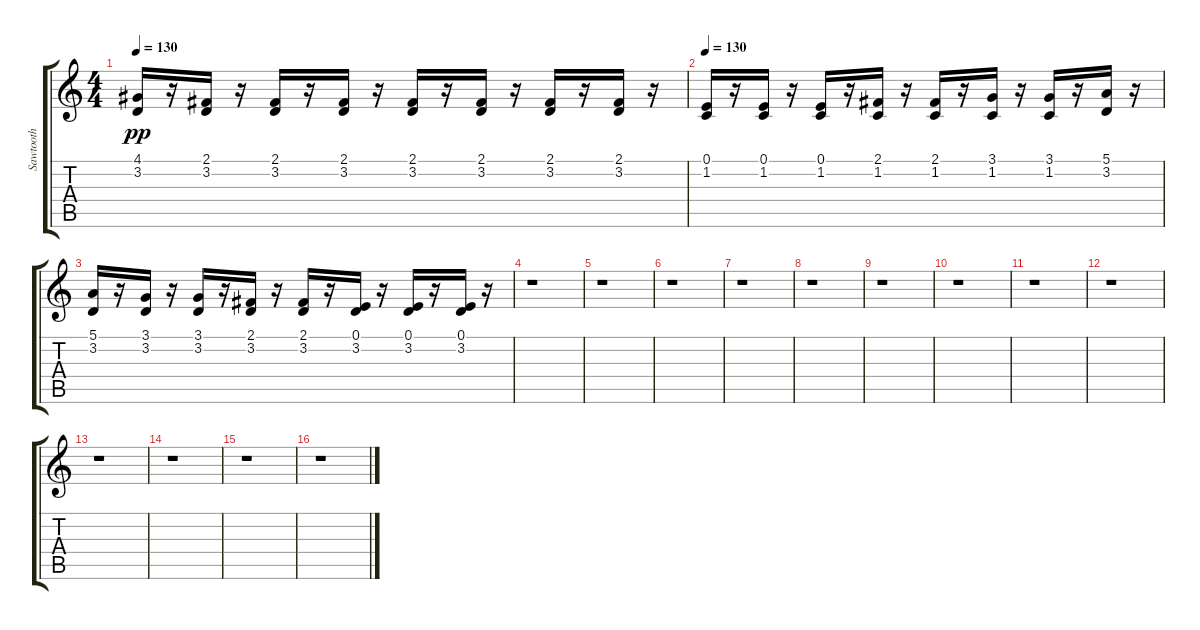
\track ("Sawtooth" "Sawtooth") {instrument lead2sawtooth}
\staff {score tabs}
\tuning (E4 B3 G3 D3 A2 E2) {hide}
\ts (4 4)
\tempo 130
\clef g2
\ks c
(4.1 3.2).16{dy pp} r.16 (2.1 3.2).16 r.16 (2.1 3.2).16 r.16 (2.1 3.2).16 r.16 (2.1 3.2).16 r.16 (2.1 3.2).16 r.16 (2.1 3.2).16 r.16 (2.1 3.2).16 r.16 |
\tempo 130
(0.1 1.2).16 r.16 (0.1 1.2).16 r.16 (0.1 1.2).16 r.16 (2.1 1.2).16 r.16 (2.1 1.2).16 r.16 (3.1 1.2).16 r.16 (3.1 1.2).16 r.16 (5.1 3.2).16 r.16 |
(5.1 3.2).16 r.16 (3.1 3.2).16 r.16 (3.1 3.2).16 r.16 (2.1 3.2).16 r.16 (2.1 3.2).16 r.16 (0.1 3.2).16 r.16 (0.1 3.2).16 r.16 (0.1 3.2).16 r.16 |
r.1 |
r.1 |
r.1 |
r.1 |
r.1 |
r.1 |
r.1 |
r.1 |
r.1 |
r.1 |
r.1 |
r.1 |
r.1
